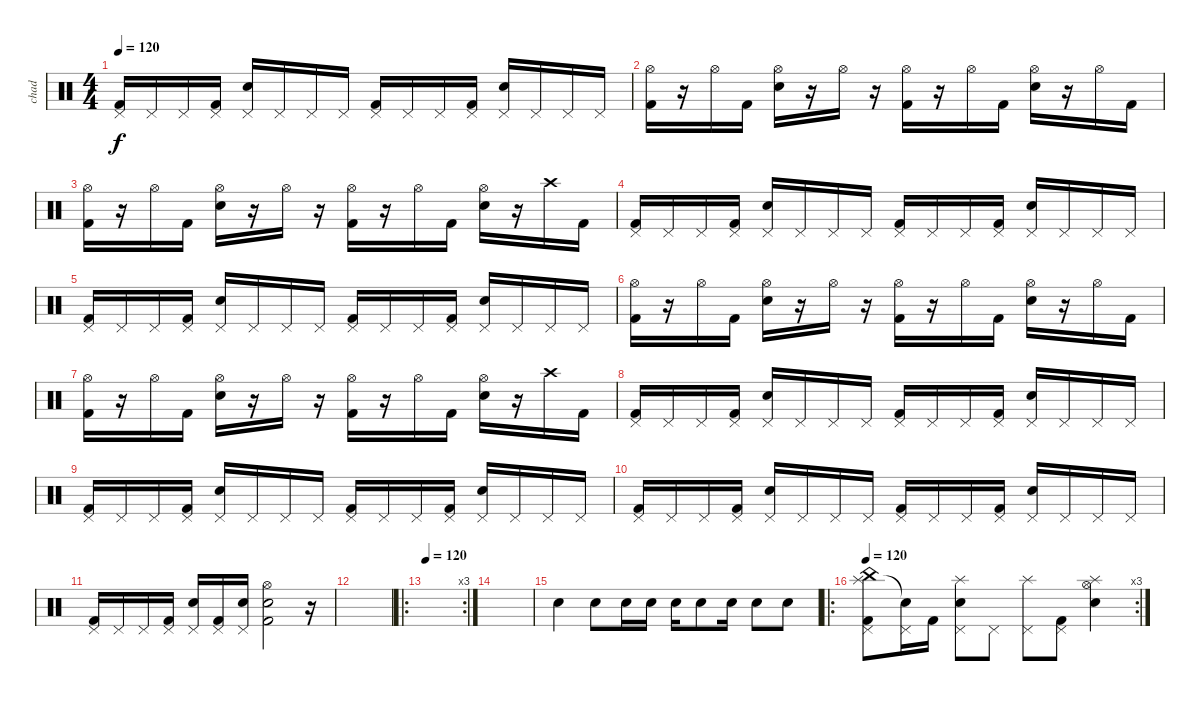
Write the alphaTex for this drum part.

\track ("chad" "chad") {instrument percussion}
\staff {score}
\articulation defaults
\ts (4 4)
\tempo 120
\clef neutral
\ks c
("Pedal Hi-Hat (hit)" "Kick (hit) 2").16{dy f} "Pedal Hi-Hat (hit)".16 "Pedal Hi-Hat (hit)".16 ("Pedal Hi-Hat (hit)" "Kick (hit) 2").16 ("Pedal Hi-Hat (hit)" "Electric Snare (hit)").16 "Pedal Hi-Hat (hit)".16 "Pedal Hi-Hat (hit)".16 "Pedal Hi-Hat (hit)".16 ("Pedal Hi-Hat (hit)" "Kick (hit) 2").16 "Pedal Hi-Hat (hit)".16 "Pedal Hi-Hat (hit)".16 ("Pedal Hi-Hat (hit)" "Kick (hit) 2").16 ("Pedal Hi-Hat (hit)" "Electric Snare (hit)").16 "Pedal Hi-Hat (hit)".16 "Pedal Hi-Hat (hit)".16 "Pedal Hi-Hat (hit)".16 |
("Hi-Hat (open)" "Kick (hit) 2").16 r.16 "Hi-Hat (open)".16 "Kick (hit) 2".16 ("Hi-Hat (open)" "Electric Snare (hit)").16 r.16 "Hi-Hat (open)".16 r.16 ("Hi-Hat (open)" "Kick (hit) 2").16 r.16 "Hi-Hat (open)".16 "Kick (hit) 2".16 ("Hi-Hat (open)" "Electric Snare (hit)").16 r.16 "Hi-Hat (open)".16 "Kick (hit) 2".16 |
("Hi-Hat (open)" "Kick (hit) 2").16 r.16 "Hi-Hat (open)".16 "Kick (hit) 2".16 ("Hi-Hat (open)" "Electric Snare (hit)").16 r.16 "Hi-Hat (open)".16 r.16 ("Hi-Hat (open)" "Kick (hit) 2").16 r.16 "Hi-Hat (open)".16 "Kick (hit) 2".16 ("Hi-Hat (open)" "Electric Snare (hit)").16 r.16 "Crash high (hit)".16 "Kick (hit) 2".16 |
("Pedal Hi-Hat (hit)" "Kick (hit) 2").16{volume 16} "Pedal Hi-Hat (hit)".16 "Pedal Hi-Hat (hit)".16 ("Pedal Hi-Hat (hit)" "Kick (hit) 2").16 ("Pedal Hi-Hat (hit)" "Electric Snare (hit)").16 "Pedal Hi-Hat (hit)".16 "Pedal Hi-Hat (hit)".16 "Pedal Hi-Hat (hit)".16 ("Pedal Hi-Hat (hit)" "Kick (hit) 2").16 "Pedal Hi-Hat (hit)".16 "Pedal Hi-Hat (hit)".16 ("Pedal Hi-Hat (hit)" "Kick (hit) 2").16 ("Pedal Hi-Hat (hit)" "Electric Snare (hit)").16 "Pedal Hi-Hat (hit)".16 "Pedal Hi-Hat (hit)".16 "Pedal Hi-Hat (hit)".16 |
("Pedal Hi-Hat (hit)" "Kick (hit) 2").16 "Pedal Hi-Hat (hit)".16 "Pedal Hi-Hat (hit)".16 ("Pedal Hi-Hat (hit)" "Kick (hit) 2").16 ("Pedal Hi-Hat (hit)" "Electric Snare (hit)").16 "Pedal Hi-Hat (hit)".16 "Pedal Hi-Hat (hit)".16 "Pedal Hi-Hat (hit)".16 ("Pedal Hi-Hat (hit)" "Kick (hit) 2").16 "Pedal Hi-Hat (hit)".16 "Pedal Hi-Hat (hit)".16 ("Pedal Hi-Hat (hit)" "Kick (hit) 2").16 ("Pedal Hi-Hat (hit)" "Electric Snare (hit)").16 "Pedal Hi-Hat (hit)".16 "Pedal Hi-Hat (hit)".16 "Pedal Hi-Hat (hit)".16 |
("Hi-Hat (open)" "Kick (hit) 2").16 r.16 "Hi-Hat (open)".16 "Kick (hit) 2".16 ("Hi-Hat (open)" "Electric Snare (hit)").16 r.16 "Hi-Hat (open)".16 r.16 ("Hi-Hat (open)" "Kick (hit) 2").16 r.16 "Hi-Hat (open)".16 "Kick (hit) 2".16 ("Hi-Hat (open)" "Electric Snare (hit)").16 r.16 "Hi-Hat (open)".16 "Kick (hit) 2".16 |
("Hi-Hat (open)" "Kick (hit) 2").16 r.16 "Hi-Hat (open)".16 "Kick (hit) 2".16 ("Hi-Hat (open)" "Electric Snare (hit)").16 r.16 "Hi-Hat (open)".16 r.16 ("Hi-Hat (open)" "Kick (hit) 2").16 r.16 "Hi-Hat (open)".16 "Kick (hit) 2".16 ("Hi-Hat (open)" "Electric Snare (hit)").16 r.16 "Crash high (hit)".16 "Kick (hit) 2".16 |
("Pedal Hi-Hat (hit)" "Kick (hit) 2").16{volume 16} "Pedal Hi-Hat (hit)".16 "Pedal Hi-Hat (hit)".16 ("Pedal Hi-Hat (hit)" "Kick (hit) 2").16 ("Pedal Hi-Hat (hit)" "Electric Snare (hit)").16 "Pedal Hi-Hat (hit)".16 "Pedal Hi-Hat (hit)".16 "Pedal Hi-Hat (hit)".16 ("Pedal Hi-Hat (hit)" "Kick (hit) 2").16 "Pedal Hi-Hat (hit)".16 "Pedal Hi-Hat (hit)".16 ("Pedal Hi-Hat (hit)" "Kick (hit) 2").16 ("Pedal Hi-Hat (hit)" "Electric Snare (hit)").16 "Pedal Hi-Hat (hit)".16 "Pedal Hi-Hat (hit)".16 "Pedal Hi-Hat (hit)".16 |
("Pedal Hi-Hat (hit)" "Kick (hit) 2").16 "Pedal Hi-Hat (hit)".16 "Pedal Hi-Hat (hit)".16 ("Pedal Hi-Hat (hit)" "Kick (hit) 2").16 ("Pedal Hi-Hat (hit)" "Electric Snare (hit)").16 "Pedal Hi-Hat (hit)".16 "Pedal Hi-Hat (hit)".16 "Pedal Hi-Hat (hit)".16 ("Pedal Hi-Hat (hit)" "Kick (hit) 2").16 "Pedal Hi-Hat (hit)".16 "Pedal Hi-Hat (hit)".16 ("Pedal Hi-Hat (hit)" "Kick (hit) 2").16 ("Pedal Hi-Hat (hit)" "Electric Snare (hit)").16 "Pedal Hi-Hat (hit)".16 "Pedal Hi-Hat (hit)".16 "Pedal Hi-Hat (hit)".16 |
("Pedal Hi-Hat (hit)" "Kick (hit) 2").16 "Pedal Hi-Hat (hit)".16 "Pedal Hi-Hat (hit)".16 ("Pedal Hi-Hat (hit)" "Kick (hit) 2").16 ("Pedal Hi-Hat (hit)" "Electric Snare (hit)").16 "Pedal Hi-Hat (hit)".16 "Pedal Hi-Hat (hit)".16 "Pedal Hi-Hat (hit)".16 ("Pedal Hi-Hat (hit)" "Kick (hit) 2").16 "Pedal Hi-Hat (hit)".16 "Pedal Hi-Hat (hit)".16 ("Pedal Hi-Hat (hit)" "Kick (hit) 2").16 ("Pedal Hi-Hat (hit)" "Electric Snare (hit)").16 "Pedal Hi-Hat (hit)".16 "Pedal Hi-Hat (hit)".16 "Pedal Hi-Hat (hit)".16 |
("Pedal Hi-Hat (hit)" "Kick (hit) 2").16 "Pedal Hi-Hat (hit)".16 "Pedal Hi-Hat (hit)".16 ("Pedal Hi-Hat (hit)" "Kick (hit) 2").16 ("Pedal Hi-Hat (hit)" "Electric Snare (hit)").16 ("Pedal Hi-Hat (hit)" "Kick (hit) 2").16 ("Pedal Hi-Hat (hit)" "Electric Snare (hit)").16 ("Hi-Hat (open)" "Electric Snare (hit)" "Kick (hit) 2").2 r.16 |
|
\ro
\rc 3
\tempo 120
|
|
"Electric Snare (hit)".4 "Electric Snare (hit)".8 "Electric Snare (hit)".16 "Electric Snare (hit)".16 "Electric Snare (hit)".16 "Electric Snare (hit)".8 "Electric Snare (hit)".16 "Electric Snare (hit)".8 "Electric Snare (hit)".8 |
\ro
\rc 3
\tempo 120
("Pedal Hi-Hat (hit)" "Splash (hit)" "China (hit)" "Kick (hit) 2").8 ("Pedal Hi-Hat (hit)" "Snare (hit)"{t}).16 "Kick (hit) 2".16 ("Pedal Hi-Hat (hit)" "Splash (hit)" "Electric Snare (hit)").8 "Pedal Hi-Hat (hit)".8 ("Pedal Hi-Hat (hit)" "Splash (hit)").8 ("Pedal Hi-Hat (hit)" "Kick (hit) 2").8 ("Hi-Hat (open)" "Splash (hit)" "Electric Snare (hit)").4
